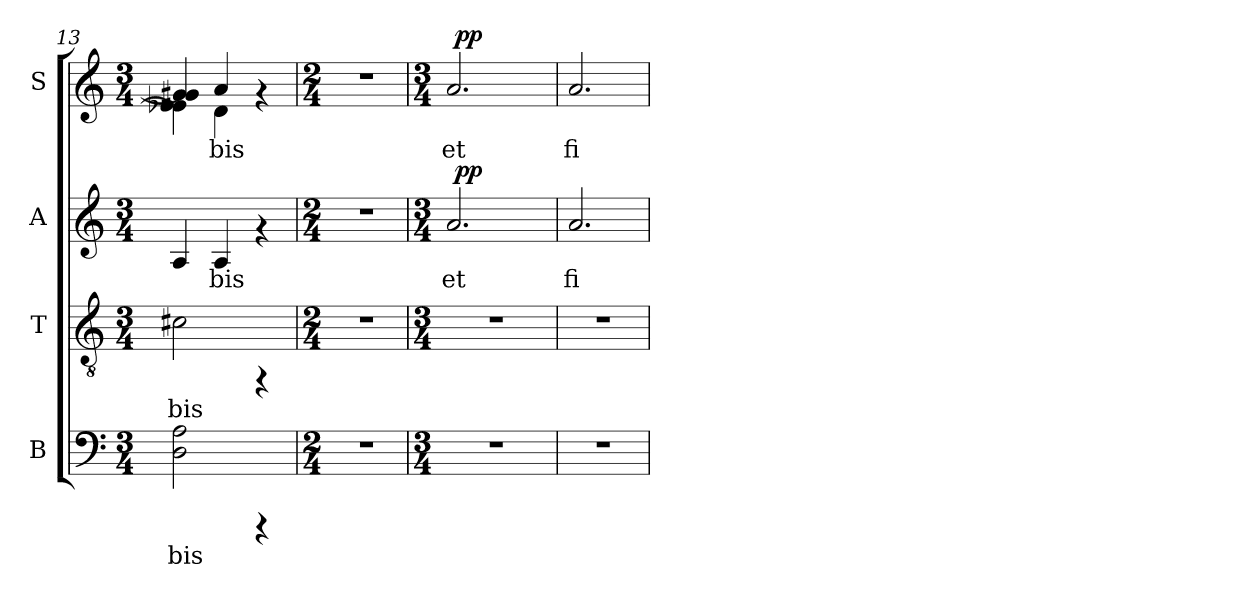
**kern	**text	**kern	**text	**kern	**text	**dynam	**kern	**text	**dynam
*part4	*part4	*part3	*part3	*part2	*part2	*part2	*part1	*part1	*part1
*staff4	*staff4	*staff3	*staff3	*staff2	*staff2	*staff2	*staff1	*staff1	*staff1
*I"B	*	*I"T	*	*I"A	*	*	*I"S	*	*
*I'B	*	*I'T	*	*I'A	*	*	*I'S	*	*
!!LO:LB:g=z
*clefF4	*	*clefGv2	*	*clefG2	*	*	*clefG2	*	*
*k[]	*	*k[]	*	*k[]	*	*	*k[]	*	*
*C:	*	*C:	*	*C:	*	*	*C:	*	*
*M3/4	*	*M3/4	*	*M3/4	*	*	*M3/4	*	*
=13	=13	=13	=13	=13	=13	=13	=13	=13	=13
!	!	!	!	!	!	!	!LO:TX:a:t=1 3	!	!
!	!LO:LY:b:cj	!	!LO:LY:b:cj	!	!LO:LY:b:cj	!	!	!LO:LY:b:cj	!
*	*	*	*	*	*	*	*^	*	*
2A\ 2D\	-bis	2c#X\	-bis	4A/	--	.	4g#/ 4g#/]	4e-\ 4e-\]	--	.
!	!	!	!	!	!LO:LY:b:cj	!	!	!	!LO:LY:b:cj	!
.	.	.	.	4A/	-bis	.	4a/	4d\	-bis	.
4rCCC	.	4rFF	.	4rf	.	.	4rf	4ryy	.	.
*	*	*	*	*	*	*	*v	*v	*	*
=14	=14	=14	=14	=14	=14	=14	=14	=14	=14
*M2/4	*	*M2/4	*	*M2/4	*	*	*M2/4	*	*
2r	.	2r	.	2r	.	.	2r	.	.
=15	=15	=15	=15	=15	=15	=15	=15	=15	=15
*M3/4	*	*M3/4	*	*M3/4	*	*	*M3/4	*	*
!	!	!	!	!	!LO:LY:b:cj	!	!	!LO:LY:b:cj	!
*	*	*	*	*^	*	*	*^	*	*
2.r	.	2.r	.	2.a/	64ryy	et	.	2.a/	64ryy	et	.
!	!	!	!	!	!	!	!LO:DY:b	!	!	!	!LO:DY:b
.	.	.	.	.	2ryy	.	pp	.	2ryy	.	pp
.	.	.	.	.	8...ryy	.	.	.	8...ryy	.	.
=16	=16	=16	=16	=16	=16	=16	=16	=16	=16	=16	=16
!	!	!	!	!	!	!LO:LY:b:cj	!	!	!	!LO:LY:b:cj	!
*	*	*	*	*v	*v	*	*	*	*	*	*
*	*	*	*	*	*	*	*v	*v	*	*
2.r	.	2.r	.	2.a/	fi-	.	2.a/	fi-	.
=	=	=	=	=	=	=	=	=	=
*-	*-	*-	*-	*-	*-	*-	*-	*-	*-
